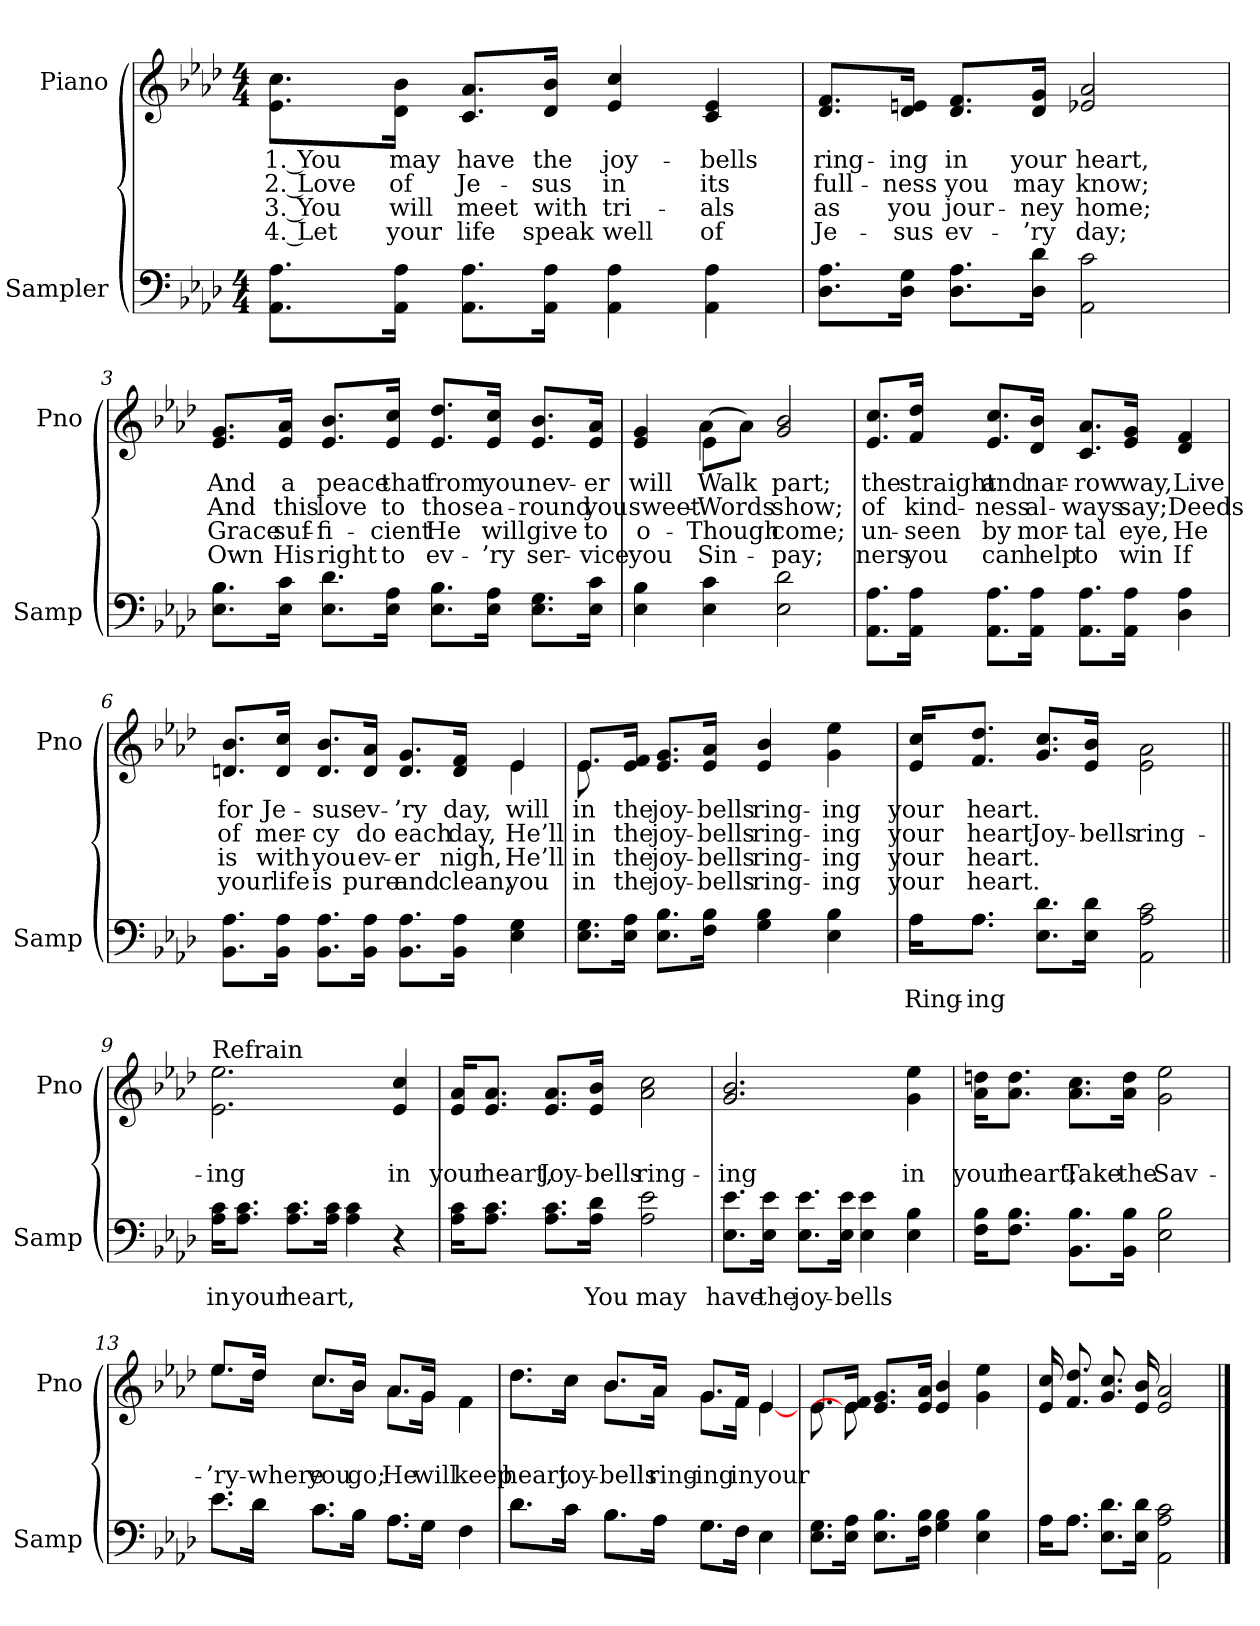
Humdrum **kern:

**kern	**text	**kern	**text	**text	**text	**text
*part2	*part2	*part1	*part1	*part1	*part1	*part1
*staff2	*staff2	*staff1	*staff1	*staff1	*staff1	*staff1
*I"Sampler	*	*I"Piano	*	*	*	*
*I'Samp	*	*I'Pno	*	*	*	*
*clefF4	*	*clefG2	*	*	*	*
*k[b-e-a-d-]	*	*k[b-e-a-d-]	*	*	*	*
*A-:	*	*A-:	*	*	*	*
*M4/4	*	*M4/4	*	*	*	*
=1	=1	=1	=1	=1	=1	=1
8.AA-\ 8.A-\L	.	8.e-\ 8.cc\L	1. You	2. Love	3. You	4. Let
16AA-\ 16A-\Jk	.	16d- 16b-Jk	may	of	will	your
8.AA-\ 8.A-\L	.	8.c 8.a-L	have	Je-	meet	life
16AA-\ 16A-\Jk	.	16d- 16b-Jk	the	-sus	with	speak
4AA- 4A-	.	4e- 4cc	joy-	in	tri-	well
4AA- 4A-	.	4c 4e-	-bells	its	-als	of
=2	=2	=2	=2	=2	=2	=2
8.D-\ 8.A-\L	.	8.d- 8.fL	ring-	full-	as	Je-
16D-\ 16G\Jk	.	16d- 16enJk	-ing	-ness	you	-sus
8.D-\ 8.A-\L	.	8.d- 8.fL	in	you	jour-	ev-
16D-\ 16d-\Jk	.	16d- 16gJk	your	may	-ney	-’ry
2AA- 2c	.	2e-X 2a-	heart,	know;	home;	day;
=3	=3	=3	=3	=3	=3	=3
8.E-\ 8.B-\L	.	8.e- 8.gL	And	And	Grace	Own
16E-\ 16c\Jk	.	16e- 16a-Jk	a	this	suf-	His
8.E-\ 8.d-\L	.	8.e- 8.b-L	peace	love	-fi-	right
16E-\ 16A-\Jk	.	16e- 16ccJk	that	to	-cient	to
8.E-\ 8.B-\L	.	8.e- 8.dd-L	from	those	He	ev-
16E-\ 16A-\Jk	.	16e- 16ccJk	you	a-	will	-’ry
8.E-\ 8.G\L	.	8.e- 8.b-L	nev-	-round	give	ser-
16E-\ 16c\Jk	.	16e- 16a-Jk	-er	you	to	-vice
=4	=4	=4	=4	=4	=4	=4
*	*	*^	*	*	*	*
4E- 4B-	.	4e- 4g	4ryy	will	sweet-	o-	you
4E- 4c	.	(8e-\L	4a-	Walk	Words	Though	Sin-
.	.	8a-\J)	.	.	.	.	.
2E- 2d-	.	2g 2b-	2ryy	-part;	show;	-come;	pay;
*	*	*v	*v	*	*	*	*
=5	=5	=5	=5	=5	=5	=5
8.AA-\ 8.A-\L	.	8.e- 8.ccL	the	of	un-	-ners
16AA-\ 16A-\Jk	.	16f 16dd-Jk	straight	kind-	-seen	you
8.AA-\ 8.A-\L	.	8.e- 8.ccL	and	-ness	by	can
16AA-\ 16A-\Jk	.	16d- 16b-Jk	nar-	al-	mor-	help
8.AA-\ 8.A-\L	.	8.c 8.a-L	-row	-ways	-tal	to
16AA-\ 16A-\Jk	.	16e- 16gJk	way,	say;	eye,	win
4D- 4A-	.	4d- 4f	Live	Deeds	He	If
=6	=6	=6	=6	=6	=6	=6
*	*	*^	*	*	*	*
8.BB-\ 8.A-\L	.	8.dn 8.b-L	2.ryy	for	of	is	your
16BB-\ 16A-\Jk	.	16d 16ccJk	.	Je-	mer-	with	life
8.BB-\ 8.A-\L	.	8.d 8.b-L	.	-sus	-cy	you	is
16BB-\ 16A-\Jk	.	16d 16a-Jk	.	ev-	do	ev-	pure
8.BB-\ 8.A-\L	.	8.d 8.gL	.	-’ry	each	-er	and
16BB-\ 16A-\Jk	.	16d 16fJk	.	day,	day,	nigh,	clean,
4E- 4G	.	4e-/	4e-	will	He’ll	He’ll	you
=7	=7	=7	=7	=7	=7	=7	=7
8.E-\ 8.G\L	.	8.e-/L	8.e-	in	in	in	in
16E-\ 16A-\Jk	.	16e- 16fJk	2ryy	the	the	the	the
8.E-\ 8.B-\L	.	8.e- 8.gL	.	joy-	joy-	joy-	joy-
16F\ 16B-\Jk	.	16e- 16a-Jk	.	-bells	-bells	-bells	-bells
4G 4B-	.	4e- 4b-	.	ring-	ring-	ring-	ring-
.	.	.	4ryy	.	.	.	.
4E- 4B-	.	4g 4ee-	.	-ing	-ing	-ing	-ing
.	.	.	16ryy	.	.	.	.
*	*	*v	*v	*	*	*	*
=8	=8	=8	=8	=8	=8	=8
*^	*	*	*	*	*	*
16A-\KL	16A-\KL	Ring-	16e- 16ccKL	your	your	your	your
8.A-\J	8.A-\J	-ing	8.f 8.dd-J	heart.	heart.	heart.	heart.
8.E-\ 8.d-\L	2.ryy	.	8.g 8.ccL	.	Joy-	.	.
16E-\ 16d-\Jk	.	.	16e- 16b-Jk	.	-bells	.	.
2AA- 2A- 2c	.	.	2e-\ 2a-\	.	ring-	.	.
*v	*v	*	*	*	*	*	*
=9||	=9||	=9||	=9||	=9||	=9||	=9||
!	!	!LO:TX:t=Refrain	!	!	!	!
16A-\ 16c\KL	in	2.e-\ 2.ee-\	.	-ing	.	.
8.A-\ 8.c\J	your	.	.	.	.	.
8.A-\ 8.c\L	heart,	.	.	.	.	.
16A-\ 16c\Jk	.	.	.	.	.	.
4A- 4c	.	.	.	.	.	.
4r	.	4e- 4cc	.	in	.	.
=10	=10	=10	=10	=10	=10	=10
16A-\ 16c\KL	.	16e- 16a-KL	.	your	.	.
8.A-\ 8.c\J	.	8.e- 8.a-J	.	heart,	.	.
8.A-\ 8.c\L	.	8.e- 8.a-L	.	Joy-	.	.
16A-\ 16d-\Jk	You	16e- 16b-Jk	.	-bells	.	.
2A- 2e-	may	2a- 2cc	.	ring-	.	.
=11	=11	=11	=11	=11	=11	=11
8.E-\ 8.e-\L	have	2.g 2.b-	.	-ing	.	.
16E-\ 16e-\Jk	the	.	.	.	.	.
8.E-\ 8.e-\L	joy-	.	.	.	.	.
16E-\ 16e-\Jk	-bells	.	.	.	.	.
4E- 4e-	.	.	.	.	.	.
4E- 4B-	.	4g 4ee-	.	in	.	.
=12	=12	=12	=12	=12	=12	=12
16F\ 16B-\KL	.	16a- 16ddnKL	.	your	.	.
8.F\ 8.B-\J	.	8.a- 8.ddJ	.	heart;	.	.
8.BB-\ 8.B-\L	.	8.a- 8.ccL	.	Take	.	.
16BB-\ 16B-\Jk	.	16a- 16ddJk	.	the	.	.
2E- 2B-	.	2g 2ee-	.	Sav-	.	.
=13	=13	=13	=13	=13	=13	=13
*^	*	*^	*	*	*	*
8.e-\L	8.e-\L	.	8.ee-\L	8.ee-L	.	-’ry-	.	.
16d-\Jk	16d-\Jk	.	16dd-/Jk	16dd-Jk	.	-where	.	.
8.c\L	8.c\L	.	8.cc\L	8.ccL	.	you	.	.
16B-\Jk	16B-\Jk	.	16b-/Jk	16b-Jk	.	go;	.	.
8.A-\L	8.A-\L	.	8.a-\L	8.a-L	.	He	.	.
16G\Jk	16G\Jk	.	16g/Jk	16gJk	.	will	.	.
4F\	4F	.	4f\	4f	.	keep	.	.
=14	=14	=14	=14	=14	=14	=14	=14	=14
8.d-\L	8.d-\L	.	8.dd-\L	8.dd-L	.	heart.	.	.
16c\Jk	16c\Jk	.	16cc\Jk	16ccJk	.	joy-	.	.
8.B-\L	8.B-\L	.	8.b-\L	8.b-L	.	-bells	.	.
16A-\Jk	16A-\Jk	.	16a-/Jk	16a-Jk	.	ring-	.	.
8.G\L	8.G\L	.	8.g/L	8.gL	.	-ing	.	.
16F\Jk	16F\Jk	.	16f/Jk	16fJk	.	in	.	.
4E-\	4E-	.	4e-/	[4e-	.	your	.	.
*v	*v	*	*	*	*	*	*	*
=15	=15	=15	=15	=15	=15	=15	=15
8.E-\ 8.G\L	.	8.e-/L	8.e-	.	.	.	.
16E-\ 16A-\Jk	.	16e- 16fJk	8e-]	.	.	.	.
8.E-\ 8.B-\L	.	8.e- 8.gL	.	.	.	.	.
.	.	.	2ryy	.	.	.	.
16F\ 16B-\Jk	.	16e- 16a-Jk	.	.	.	.	.
4G 4B-	.	4e- 4b-	.	.	.	.	.
4E- 4B-	.	4g 4ee-	.	.	.	.	.
.	.	.	8.ryy	.	.	.	.
*	*	*v	*v	*	*	*	*
=16	=16	=16	=16	=16	=16	=16
*^	*	*	*	*	*	*
16A-\KL	16A-\KL	.	16e- 16cc	.	.	.	.
8.A-\J	8.A-\J	.	8.f 8.dd-	.	.	.	.
8.E-\ 8.d-\L	2.ryy	.	8.g 8.cc	.	.	.	.
16E-\ 16d-\Jk	.	.	16e- 16b-	.	.	.	.
2AA- 2A- 2c	.	.	2e- 2a-	.	.	.	.
*v	*v	*	*	*	*	*	*
==	==	==	==	==	==	==
*-	*-	*-	*-	*-	*-	*-
